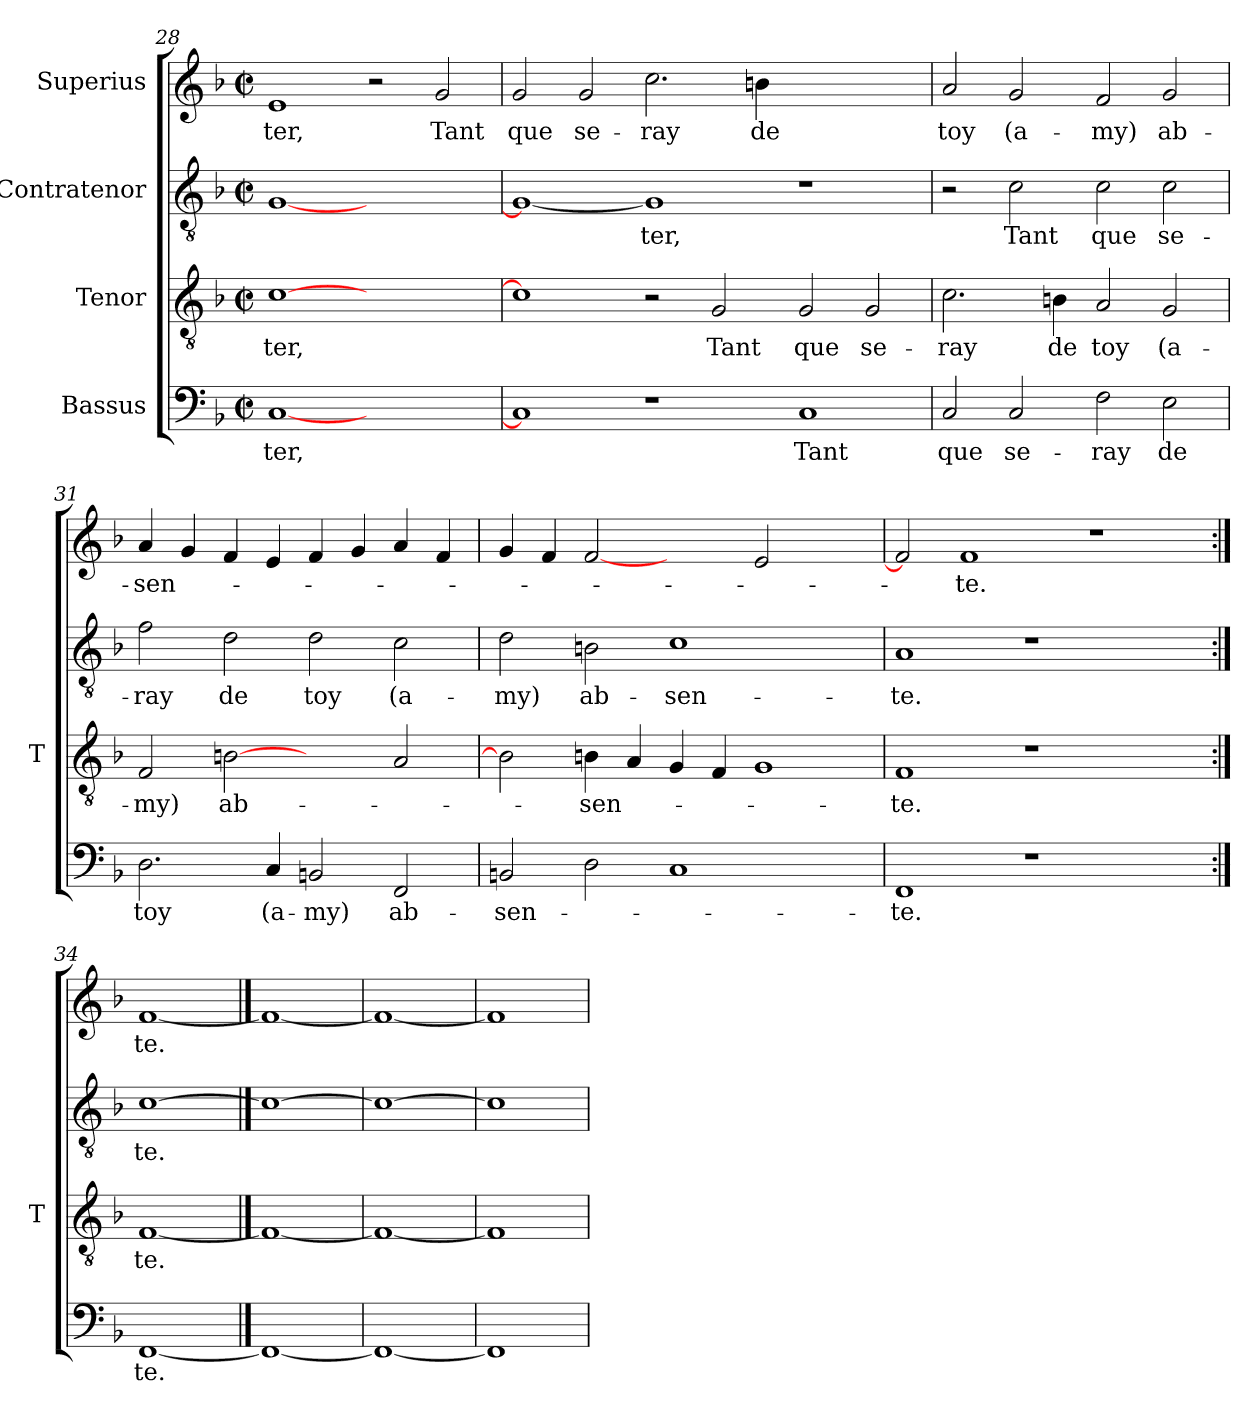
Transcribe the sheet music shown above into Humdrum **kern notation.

**kern	**text	**kern	**text	**kern	**text	**kern	**text
*part4	*part4	*part3	*part3	*part2	*part2	*part1	*part1
*staff4	*staff4	*staff3	*staff3	*staff2	*staff2	*staff1	*staff1
*I"Bassus	*	*I"Tenor	*	*I"Contratenor	*	*I"Superius	*
*	*	*I'T	*	*	*	*	*
*clefF4	*	*clefGv2	*	*clefGv2	*	*clefG2	*
*k[b-]	*	*k[b-]	*	*k[b-]	*	*k[b-]	*
*F:	*	*F:	*	*F:	*	*F:	*
*M2/2	*	*M2/2	*	*M2/2	*	*M2/2	*
*met(c|)	*	*met(c|)	*	*met(c|)	*	*met(c|)	*
=28	=28	=28	=28	=28	=28	=28	=28
[1C	-ter,	[1c	-ter,	[1G	.	1e	-ter,
1ryy	.	1ryy	.	1ryy	.	2r	.
.	.	.	.	.	.	2g	-Tant
=29	=29	=29	=29	=29	=29	=29	=29
1C]	.	1c]	.	1G_	.	2g	-que
.	.	.	.	.	.	2g	se-
1r	.	2r	.	1G]	-ter,	2.cc	-ray
.	.	2G	-Tant	.	.	.	.
.	.	.	.	.	.	4bn	-de
1C	-Tant	2G	-que	1r	.	1ryy	.
.	.	2G	se-	.	.	.	.
!!LO:PB:g=z
=30	=30	=30	=30	=30	=30	=30	=30
2C	-que	2.c	-ray	2r	.	2a	-toy
2C	se-	.	.	2c	-Tant	2g	(a-
.	.	4Bn	-de	.	.	.	.
2F	-ray	2A	-toy	2c	-que	2f	-my)
2E	-de	2G	(a-	2c	se-	2g	ab-
=31	=31	=31	=31	=31	=31	=31	=31
2.D	-toy	2F	-my)	2f	-ray	4a	sen-
.	.	.	.	.	.	4g	.
.	.	[2Bn	ab-	2d	-de	4f	.
4C	(a-	.	.	.	.	4e	.
2BBn	-my)	2ryy	.	2d	-toy	4f	.
.	.	.	.	.	.	4g	.
2FF	ab-	2A	.	2c	(a-	4a	.
.	.	.	.	.	.	4f	.
=32	=32	=32	=32	=32	=32	=32	=32
2BBn	sen-	2B]	.	2d	-my)	4g	.
.	.	.	.	.	.	4f	.
2D	.	4Bn	sen-	2Bn	ab-	[2f	.
.	.	4A	.	.	.	.	.
1C	.	4G	.	1c	sen-	2ryy	.
.	.	4F	.	.	.	.	.
.	.	1G	.	.	.	2e	.
2ryy	.	.	.	2ryy	.	2ryy	.
=33	=33	=33	=33	=33	=33	=33	=33
1FF	-te.	1F	-te.	1A	-te.	2f]	.
.	.	.	.	.	.	1f	-te.
1r	.	1r	.	1r	.	.	.
.	.	.	.	.	.	1r	.
2ryy	.	2ryy	.	2ryy	.	.	.
=34:|!	=34:|!	=34:|!	=34:|!	=34:|!	=34:|!	=34:|!	=34:|!
[1FF	-te.	[1F	-te.	[1c	-te.	[1f	-te.
==35	==35	==35	==35	==35	==35	==35	==35
1FF_	.	1F_	.	1c_	.	1f_	.
=36	=36	=36	=36	=36	=36	=36	=36
1FF_	.	1F_	.	1c_	.	1f_	.
=37	=37	=37	=37	=37	=37	=37	=37
1FF]	.	1F]	.	1c]	.	1f]	.
=	=	=	=	=	=	=	=
*-	*-	*-	*-	*-	*-	*-	*-
